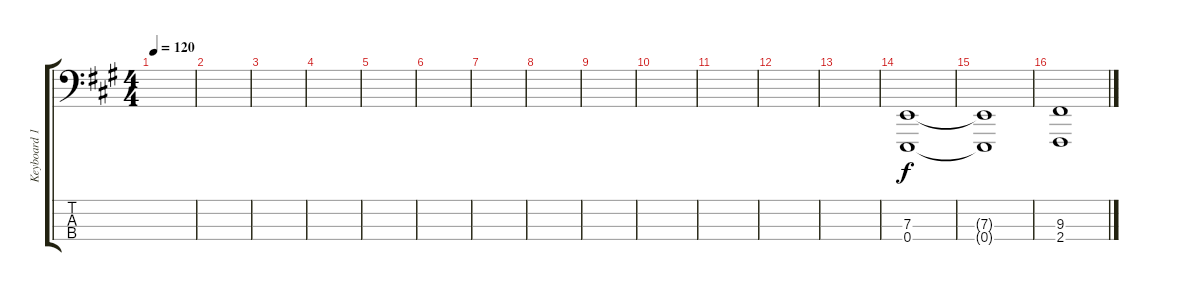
\track ("Keyboard 1 - John F" "Keyboard 1") {instrument tuba}
\staff {score tabs}
\tuning (G2 D2 A1 E1) {hide}
\ts (4 4)
\tempo 120
\clef f4
\ks f#minor
|
|
|
|
|
|
|
|
|
|
|
|
|
(7.3 0.4).1 |
(7.3{t} 0.4{t}).1 |
(9.3 2.4).1
